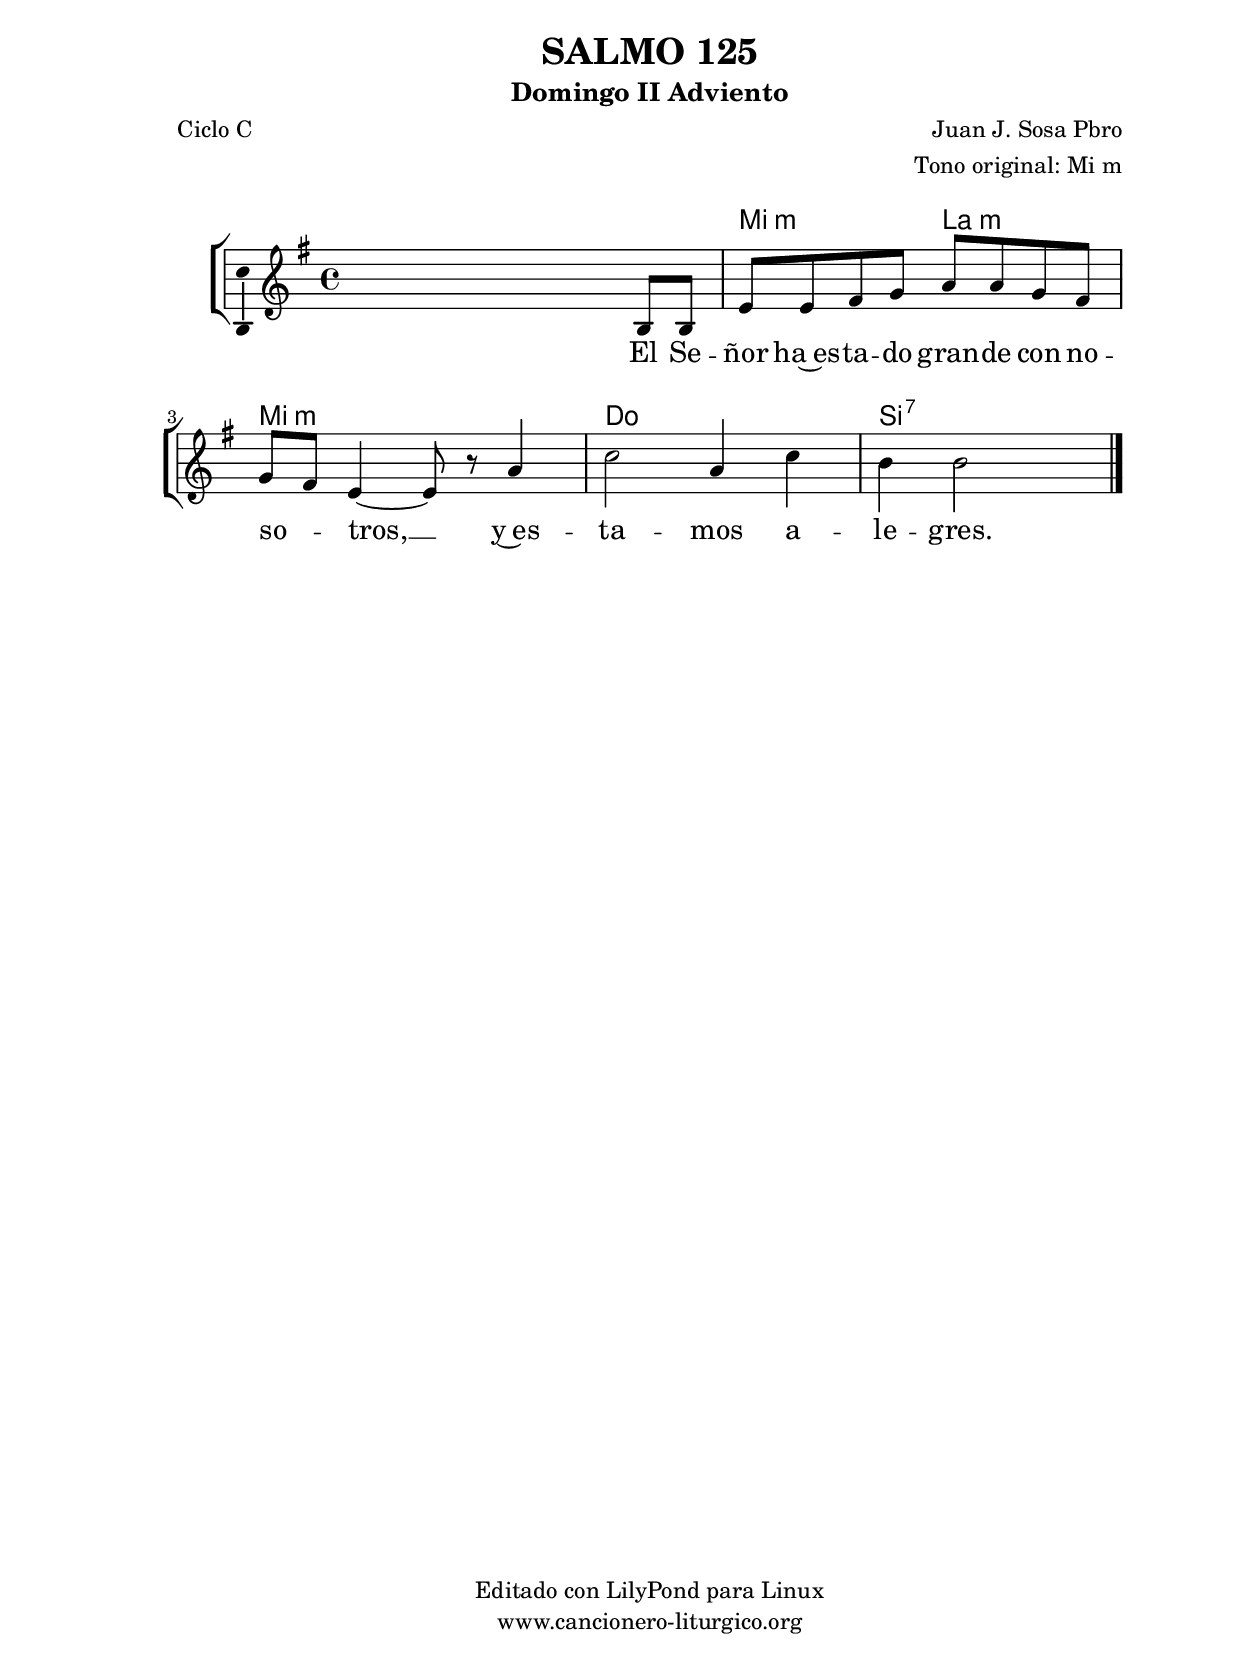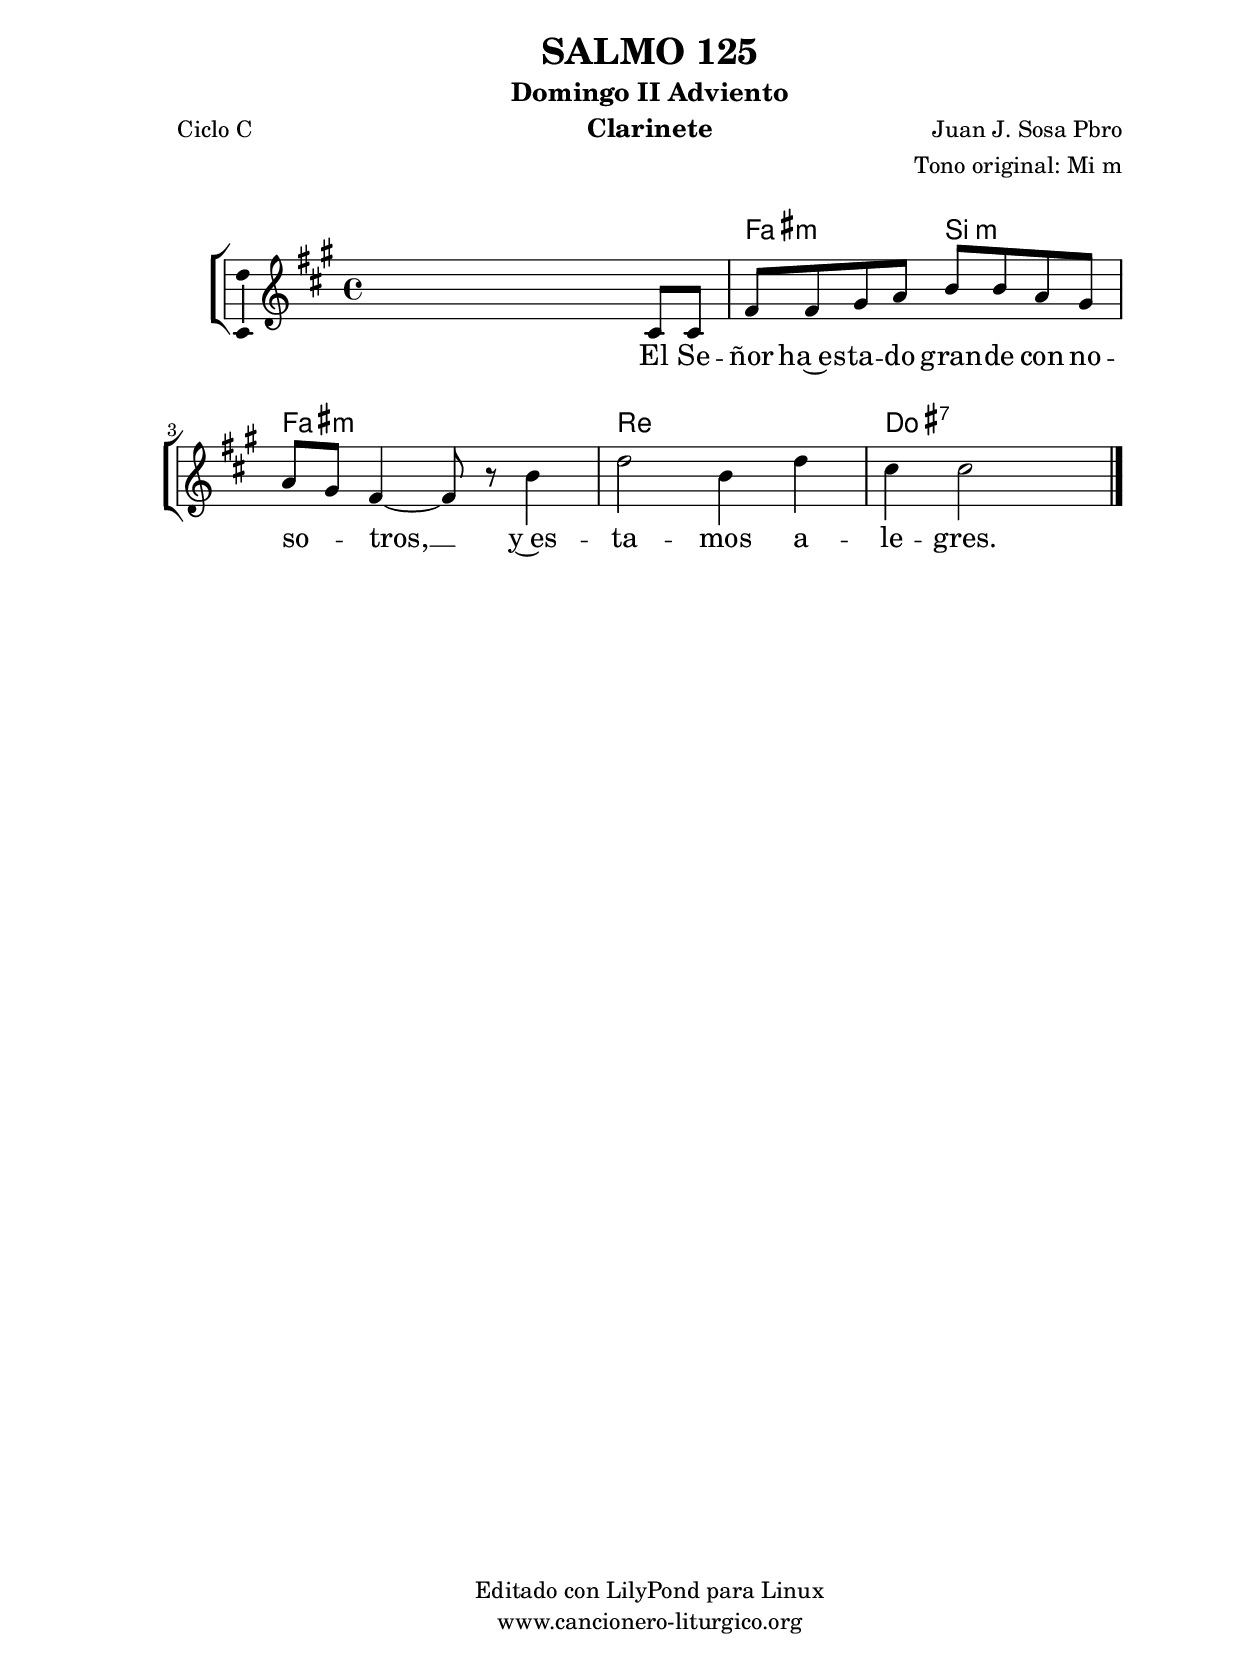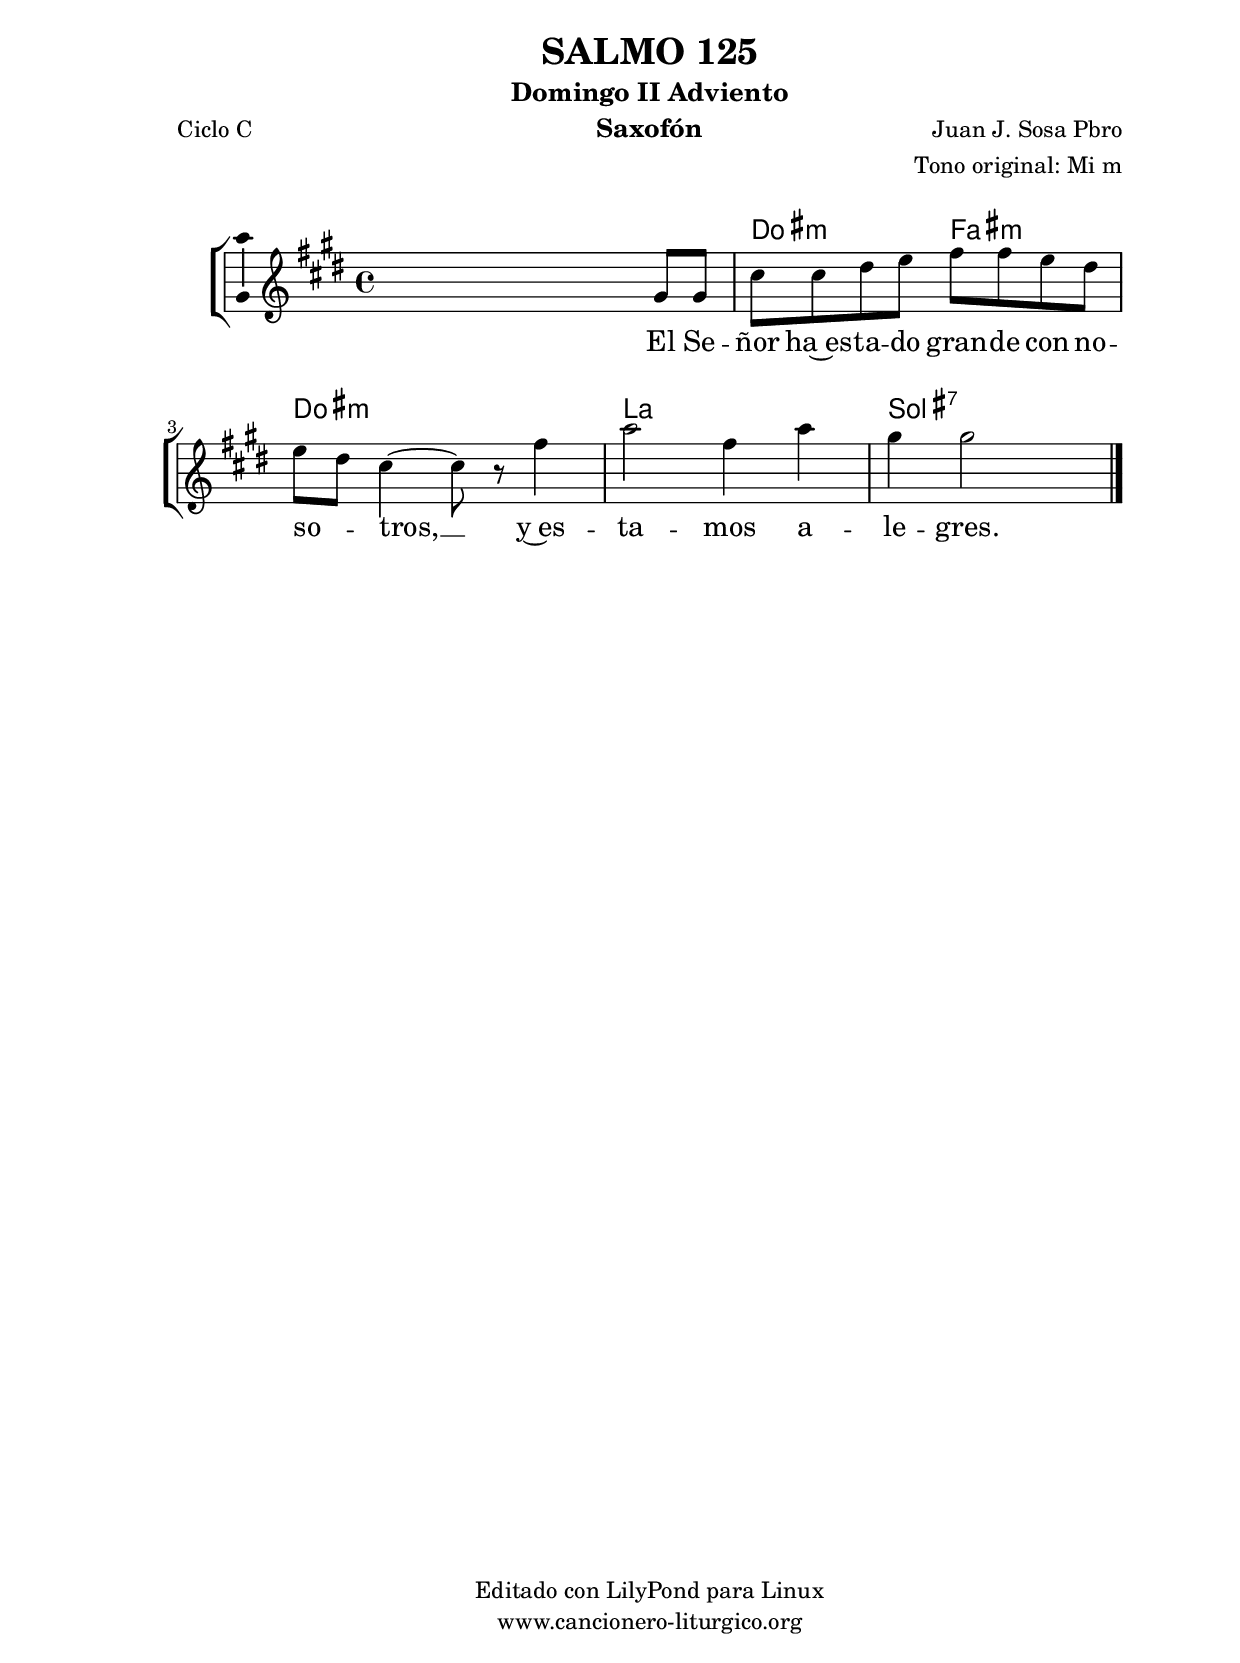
%
%para convertir .midi en .wav:
%timidity filename.midi -Ow -o finename.wav
%
%
%Para convertir de .wav a .mp3:
%lame -h -m j filename.wav
%
%
%para escuchar el midi:
%timidity nombrefichero.midi
%


%versión de lilypond para la que se ha escrito esta partitura:
\version "2.16.0"

	%Tamaño papel
	#(set-default-paper-size "a4")
	%Tamaño partitura
	#(set-global-staff-size 20)
	%No responde al pulsar sobre una nota
	#(ly:set-option 'point-and-click #f)

%parámetros del encabezamiento:
\header {
	title = "SALMO 125"
	subtitle = "Domingo II Adviento"
	composer = "Juan J. Sosa Pbro"
	poet = "Ciclo C"
	meter = ""
	arranger = "Tono original: Mi m"
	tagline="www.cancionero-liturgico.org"
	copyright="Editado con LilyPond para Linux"
	}

%parámetros asociados al papel:
\paper  {
	oddHeaderMarkup = \markup {\fill-line { \on-the-fly #not-first-page \fromproperty #'header:title \on-the-fly #not-first-page \fromproperty #'header:composer }}
	evenHeaderMarkup = \markup {\fill-line { \fromproperty #'header:composer \fromproperty #'header:title }}
	#(set-paper-size "a4")
	print-page-number = ##f
	first-page-number = 1
	print-first-page-number = ##f
%	head-separation = 3.0 \cm
	top-margin = 2.0 \cm
	bottom-margin = 0.5\cm
%%%	bottom-margin = -1.0\cm
	left-margin = 3.0 \cm
	line-width = 16.0 \cm 
	indent = 8\mm
	interscoreline = 2.\mm
	between-system-space = 15\mm
%	para que las partituras no llenen la hoja:
	ragged-bottom = ##t
%	idem para la última hoja:
	ragged-last-bottom = ##f
%	para que las partituras llenen el ancho del papel:
	ragged-last = ##f
	after-title-space = 2.5 \cm
%page-count=1
%system-count=1

	%Flexible Vertical Spacing
%	markup-markup-spacing =
%	#'((basic-distance . 15) (minimum-distance . 15) (padding . 3))
	markup-system-spacing =
	#'((basic-distance . 15) (minimum-distance . 15) (padding . 3))
	system-system-spacing =
	#'((basic-distance . 15) (minimum-distance . 15) (padding . 3))
	score-system-spacing =
	#'((basic-distance . 15) (minimum-distance . 15) (padding . 5))
%	top-system-spacing = % header
%	#'((basic-distance . 8) (minimum-distance . 0) (padding . 3))
%	top-markup-spacing =
%	#'((basic-distance . 20) (minimum-distance . 20) (padding . 3))
	last-bottom-spacing = % footer
	#'((basic-distance . 5) (minimum-distance . 5) (padding . 3))
%	score-markup-spacing =
%	#'((basic-distance . 16) (minimum-distance . 13) (padding . 3))

	}


%parámetros que afectan a toda la partitura:
global =  {
	%clave de sol (G):
	\clef G
	%armadura:
%%%	\transpose ees c
	\key e \minor
	\tempo 4=100
	\set Score.tempoHideNote = ##t
	}


acordes = {
	\italianChords
	\chordmode {
%%%	\transpose ees c
{

s1
e2:m a:m e:m s c s b:7 s 

	}
	}
}

melodia = 
%%%\transpose ees c
{
	\relative c'{
	\time 4/4

s2 s4 b8 b
e8 e fis g a a g fis
g8 fis e4~e8 r8 a4
c2 a4 c
b4 b2 s4

	\bar "|."
	}
	}


texto = \lyricmode {
El Se -- ñor ha~es -- ta -- do gran -- de con no -- so -- _ tros, __
y~es -- ta -- mos a -- le -- gres.
	}


acordesStaff = \context ChordNames = acordesStaff <<
	\set chordChanges = ##t
	\acordes
	>>


vozStaff = \context Voice = vozStaff
\with {\consists "Ambitus_engraver"}
<<
%	\set Staff.instrumentName = ""
%	\set Staff.shortInstrumentName = ""
%	\set Staff.midiInstrument = #"clarinet"
%	\set Staff.midiInstrument = #"cello"
%	\set Staff.midiInstrument = #"flute"
	\set Staff.midiInstrument = #"electric guitar (jazz)"
%	\set Staff.midiInstrument = #"english horn"
%	\set Staff.midiInstrument = #"violin"
%	\set Staff.midiInstrument = #"glockenspiel"
	\set Staff.midiMinimumVolume = #0.7
	\set Staff.midiMaximumVolume = #0.9
	\global
	\melodia
	>>


textoStaff = \context Lyrics = textoStaff <<
	\lyricsto vozStaff \texto
	>>

\book {
	\score {
		\context ChoirStaff {
			\override StaffGroup.SystemStartBracket #'collapse-height = #1
			\override Score.SystemStartBar #'collapse-height = #1
			<<
			\acordesStaff
			\vozStaff
			\textoStaff
			>>
			}
		\layout {
	    		\context {
				\Lyrics
				\override LyricText #'font-size = #2
				}
	   		 \context {
				\Score
				%fontSize = #3
				\override StaffSymbol #'staff-space = #(magstep +3)
				%\override Beam #'thickness = #0.55
				%\override SpacingSpanner #'spacing-increment = #1.0
				%\override Slur #'height-limit = #1.5
				}
			}
		}
	\score {
		\unfoldRepeats
		\context ChoirStaff {
			<<
			\acordesStaff
			\vozStaff
			>>
			}
		\midi {
	  		\context {
	  			\Score
				tempoWholesPerMinute = #(ly:make-moment 70 4)
				}
			}
		}
	}

%Partitura para clarinete
#(define output-suffix "C")
\book {
	\header{
		instrument = "Clarinete"
		}
	\score {
		\context ChoirStaff {
			\override StaffGroup.SystemStartBracket #'collapse-height = #1
			\override Score.SystemStartBar #'collapse-height = #1
\transpose c d
			<<
			\acordesStaff
			\vozStaff
			\textoStaff
			>>
			}
		\layout {
	    		\context {
				\Lyrics
				\override LyricText #'font-size = #2
				}
	   		 \context {
				\Score
				%fontSize = #3
				\override StaffSymbol #'staff-space = #(magstep +3)
				%\override Beam #'thickness = #0.55
				%\override SpacingSpanner #'spacing-increment = #1.0
				%\override Slur #'height-limit = #1.5
				}
			}
		}
	}

%Partitura para saxofón
#(define output-suffix "S")
\book {
	\header{
		instrument = "Saxofón"
		}
	\score {
		\context ChoirStaff {
			\override StaffGroup.SystemStartBracket #'collapse-height = #1
			\override Score.SystemStartBar #'collapse-height = #1
\transpose c a
			<<
			\acordesStaff
			\vozStaff
			\textoStaff
			>>
			}
		\layout {
	    		\context {
				\Lyrics
				\override LyricText #'font-size = #2
				}
	   		 \context {
				\Score
				%fontSize = #3
				\override StaffSymbol #'staff-space = #(magstep +3)
				%\override Beam #'thickness = #0.55
				%\override SpacingSpanner #'spacing-increment = #1.0
				%\override Slur #'height-limit = #1.5
				}
			}
		}
	}

